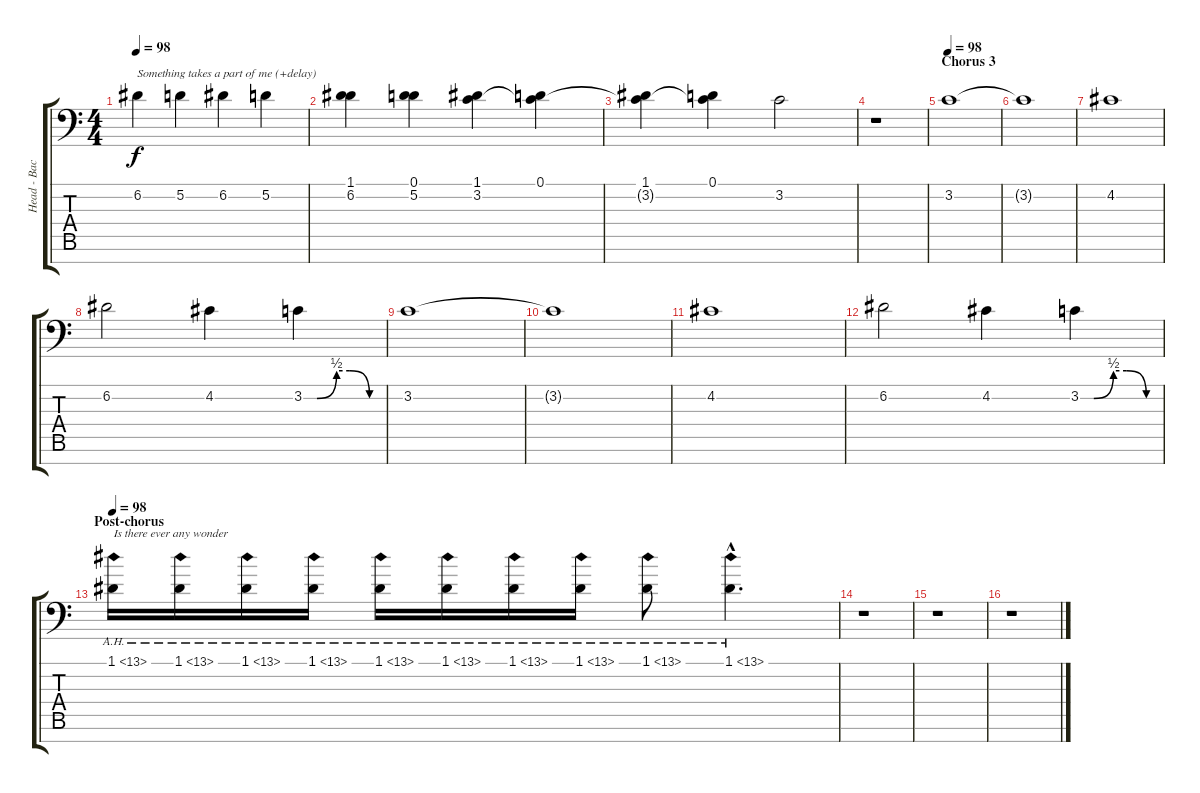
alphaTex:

\track ("Head - Background vocals" "Head - Bac") {instrument choiraahs}
\staff {score tabs}
\tuning (D4 A3 F3 C3 G2 D2 A1) {hide}
\ts (4 4)
\tempo 98
\clef f4
\ks c
6.2.4{txt "Something takes a part of me (+delay)" dy f balance 8} 5.2.4 6.2.4 5.2.4 |
(1.1 6.2).4{balance 12} (0.1 5.2).4 (1.1 3.2).4 (0.1 3.2{t}).4 |
(1.1 3.2{t}).4 (0.1 3.2{t}).4 3.2.2 |
r.1 |
\section ("" "Chorus 3")
\tempo 98
3.2.1{volume 10 balance 8 instrument choiraahs} |
3.2{t}.1 |
4.2.1 |
6.2.2 4.2.4 3.2{be (custom 0 0 10 0 25 2 35 2 50 0 60 0)}.4 |
3.2.1 |
3.2{t}.1 |
4.2.1 |
6.2.2 4.2.4 3.2{be (custom 0 0 10 0 25 2 35 2 50 0 60 0)}.4 |
\section ("" "Post-chorus")
\tempo 98
1.1{ah 12}.16{txt "Is there ever any wonder " volume 16 instrument violin} 1.1{ah 12}.16 1.1{ah 12}.16 1.1{ah 12}.16 1.1{ah 12}.16 1.1{ah 12}.16 1.1{ah 12}.16 1.1{ah 12}.16 1.1{ah 12}.8 1.1{ah 12 hac}.4{d} |
r.1 |
r.1 |
r.1
